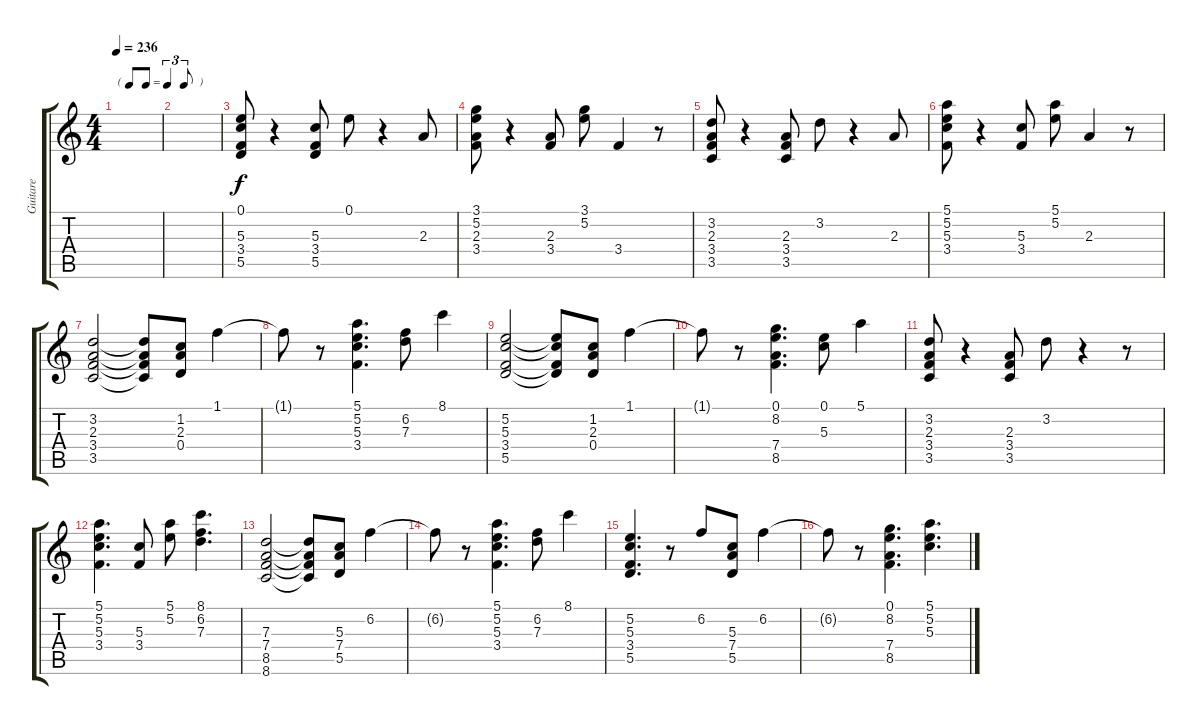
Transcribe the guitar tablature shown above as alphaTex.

\track ("Guitare" "Guitare") {instrument electricguitarjazz}
\staff {score tabs}
\tuning (E4 B3 G3 D3 A2 E2) {hide}
\ts (4 4)
\tf triplet8th
\tempo 236
\clef g2
\ks c
|
|
(0.1 5.3 3.4 5.5).8{dy f} r.4 (5.3 3.4 5.5).8 0.1.8 r.4 2.3.8 |
(3.1 5.2 2.3 3.4).8 r.4 (2.3 3.4).8 (3.1 5.2).8 3.4.4 r.8 |
(3.2 2.3 3.4 3.5).8 r.4 (2.3 3.4 3.5).8 3.2.8 r.4 2.3.8 |
(5.1 5.2 5.3 3.4).8 r.4 (5.3 3.4).8 (5.1 5.2).8 2.3.4 r.8 |
(3.2 2.3 3.4 3.5).2 (3.2{t} 2.3{t} 3.4{t} 3.5{t}).8 (1.2 2.3 0.4).8 1.1.4 |
1.1{t}.8 r.8 (5.1 5.2 5.3 3.4).4{d} (6.2 7.3).8 8.1.4 |
(5.2 5.3 3.4 5.5).2 (5.2{t} 5.3{t} 3.4{t} 5.5{t}).8 (1.2 2.3 0.4).8 1.1.4 |
1.1{t}.8 r.8 (0.1 8.2 7.4 8.5).4{d} (0.1 5.3).8 5.1.4 |
(3.2 2.3 3.4 3.5).8 r.4 (2.3 3.4 3.5).8 3.2.8 r.4 r.8 |
(5.1 5.2 5.3 3.4).4{d} (5.3 3.4).8 (5.1 5.2).8 (8.1 6.2 7.3).4{d} |
(7.3 7.4 8.5 8.6).2 (7.3{t} 7.4{t} 8.5{t} 8.6{t}).8 (5.3 7.4 5.5).8 6.2.4 |
6.2{t}.8 r.8 (5.1 5.2 5.3 3.4).4{d} (6.2 7.3).8 8.1.4 |
(5.2 5.3 3.4 5.5).4{d} r.8 6.2.8 (5.3 7.4 5.5).8 6.2.4 |
6.2{t}.8 r.8 (0.1 8.2 7.4 8.5).4{d} (5.1 5.2 5.3).4{d}
